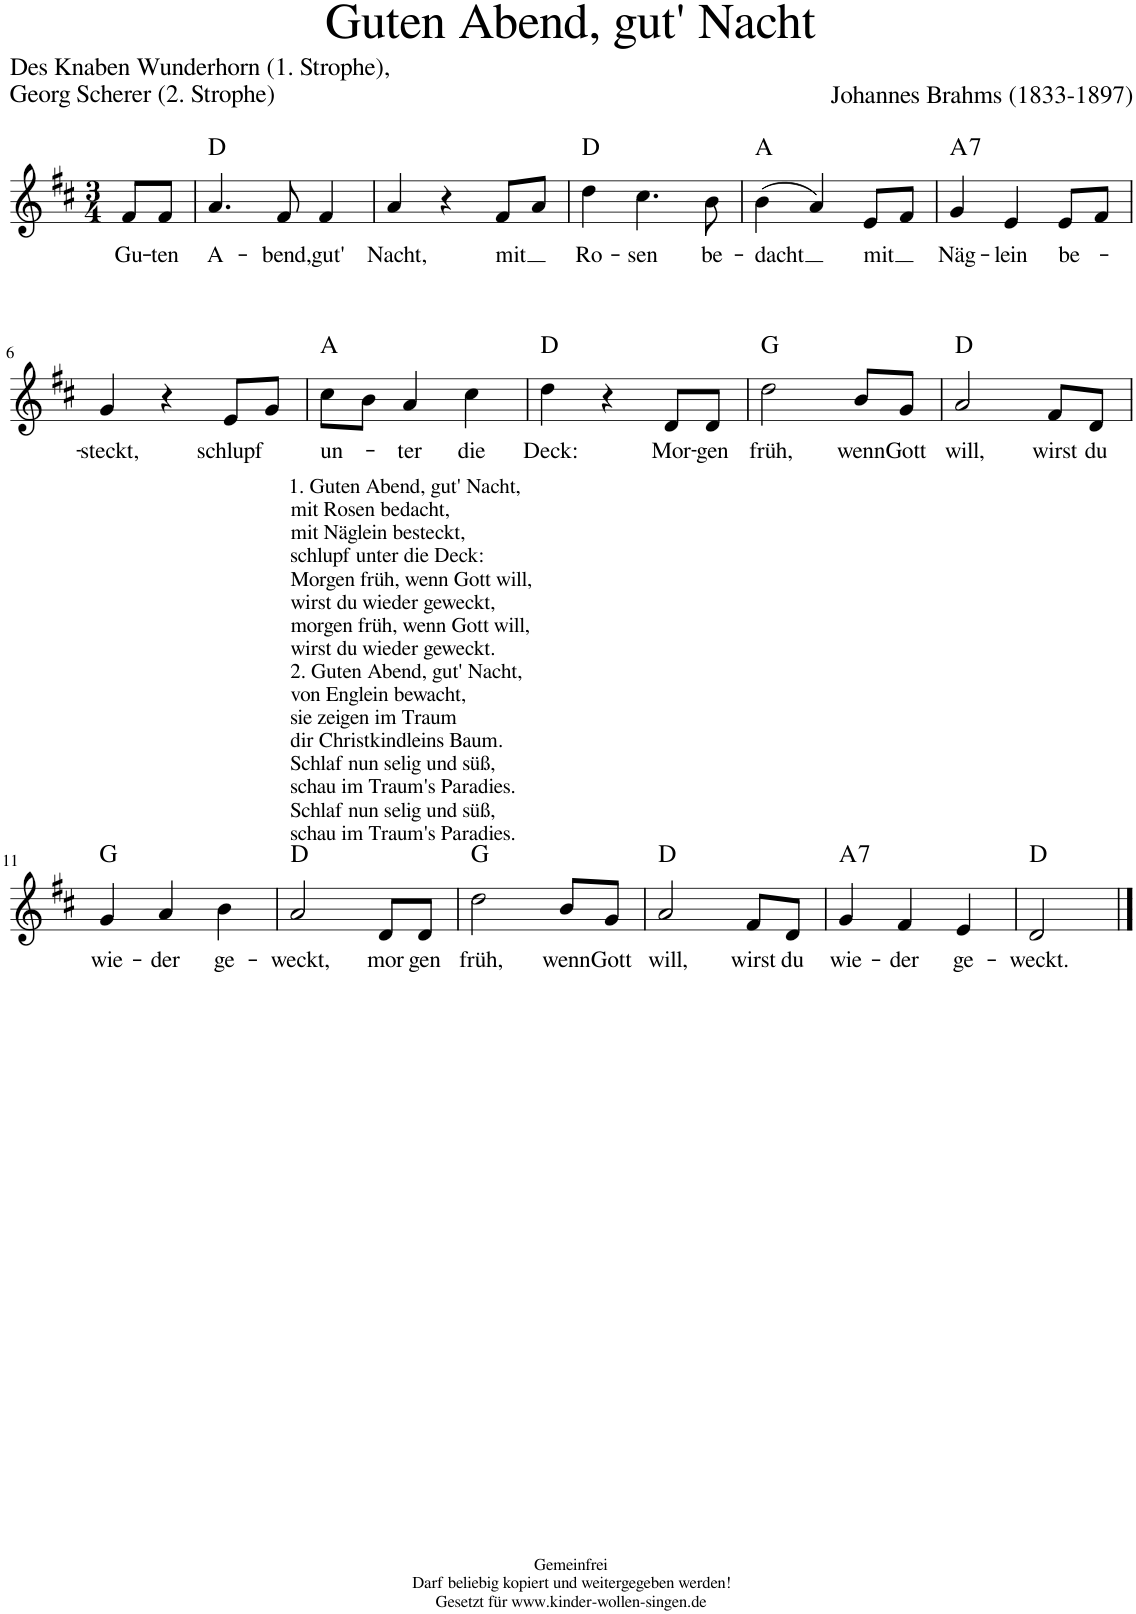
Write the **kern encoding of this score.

**kern	**text	**harte
*part1	*part1	*part1
*staff1	*staff1	*
*I"Voice	*	*
*clefG2	*	*
*k[f#c#]	*	*
*M3/4	*	*
=	=	=
!	!LO:LY:b	!
8f#/L	Gu-	.
!	!LO:LY:b	!
8f#/J	-ten	.
=1	=1	=1
!	!LO:LY:b	!
4.a/	A-	D:maj
!	!LO:LY:b	!
8f#/	-bend,	.
!	!LO:LY:b	!
4f#/	gut'	.
=2	=2	=2
!	!LO:LY:b	!
4a/	Nacht,	.
4r	.	.
!	!LO:LY:b	!
8f#/L	mit	.
8a/J	.	.
=3	=3	=3
!	!LO:LY:b	!
4dd\	Ro-	D:maj
!	!LO:LY:b	!
4.cc#\	-sen	.
!	!LO:LY:b	!
8b\	be-	.
=4	=4	=4
!	!LO:LY:b	!
(4b\	-dacht	A:maj
4a/)	.	.
!	!LO:LY:b	!
8e/L	mit	.
8f#/J	.	.
=5	=5	=5
!	!LO:LY:b	!LO:H:kt=7
4g/	Näg-	A:7
!	!LO:LY:b	!
4e/	-lein	.
!	!LO:LY:b	!
8e/L	be-	.
8f#/J	.	.
!!LO:LB:g=z
=6	=6	=6
!	!LO:LY:b	!
4g/	-steckt,	.
4r	.	.
!	!LO:LY:b	!
8e/L	schlupf	.
8g/J	.	.
=7	=7	=7
!	!LO:LY:b	!
8cc#\L	un-	A:maj
8b\J	.	.
!	!LO:LY:b	!
4a/	ter	.
!	!LO:LY:b	!
4cc#\	die	.
=8	=8	=8
!	!LO:LY:b	!
4dd\	Deck:	D:maj
4r	.	.
!	!LO:LY:b	!
8d/L	Mor-	.
!	!LO:LY:b	!
8d/J	-gen	.
=9	=9	=9
!	!LO:LY:b	!
2dd\	früh,	G:maj
!	!LO:LY:b	!
8b/L	wenn	.
!	!LO:LY:b	!
8g/J	Gott	.
=10	=10	=10
!	!LO:LY:b	!
2a/	will,	D:maj
!	!LO:LY:b	!
8f#/L	wirst	.
!	!LO:LY:b	!
8d/J	du	.
!!LO:LB:g=z
=11	=11	=11
!	!LO:LY:b	!
4g/	wie-	G:maj
!	!LO:LY:b	!
4a/	-der	.
!	!LO:LY:b	!
4b\	ge-	.
=12	=12	=12
!LO:TX:a:t=1. Guten Abend, gut' Nacht,	!	!
!LO:TX:a:t=mit Rosen bedacht,	!	!
!LO:TX:a:t=mit Näglein besteckt,	!	!
!LO:TX:a:t=schlupf unter die Deck&colon;	!	!
!LO:TX:a:t=Morgen früh, wenn Gott will,	!	!
!LO:TX:a:t=wirst du wieder geweckt,	!	!
!LO:TX:a:t=morgen früh, wenn Gott will,	!	!
!LO:TX:a:t=wirst du wieder geweckt.	!	!
!LO:TX:a:t=2. Guten Abend, gut' Nacht,	!	!
!LO:TX:a:t=von Englein bewacht,	!	!
!LO:TX:a:t=sie zeigen im Traum	!	!
!LO:TX:a:t=dir Christkindleins Baum.	!	!
!LO:TX:a:t=Schlaf nun selig und süß,	!	!
!LO:TX:a:t=schau im Traum's Paradies.	!	!
!LO:TX:a:t=Schlaf nun selig und süß,	!	!
!LO:TX:a:t=schau im Traum's Paradies.	!	!
!	!LO:LY:b	!
2a/	-weckt,	D:maj
!	!LO:LY:b	!
8d/L	mor-	.
!	!LO:LY:b	!
8d/J	-gen	.
=13	=13	=13
!	!LO:LY:b	!
2dd\	früh,	G:maj
!	!LO:LY:b	!
8b/L	wenn	.
!	!LO:LY:b	!
8g/J	Gott	.
=14	=14	=14
!	!LO:LY:b	!
2a/	will,	D:maj
!	!LO:LY:b	!
8f#/L	wirst	.
!	!LO:LY:b	!
8d/J	du	.
=15	=15	=15
!	!LO:LY:b	!LO:H:kt=7
4g/	wie-	A:7
!	!LO:LY:b	!
4f#/	-der	.
!	!LO:LY:b	!
4e/	ge-	.
=15X1	=15X1	=15X1
!	!LO:LY:b	!
2d/	-weckt.	D:maj
==	==	==
*-	*-	*-
